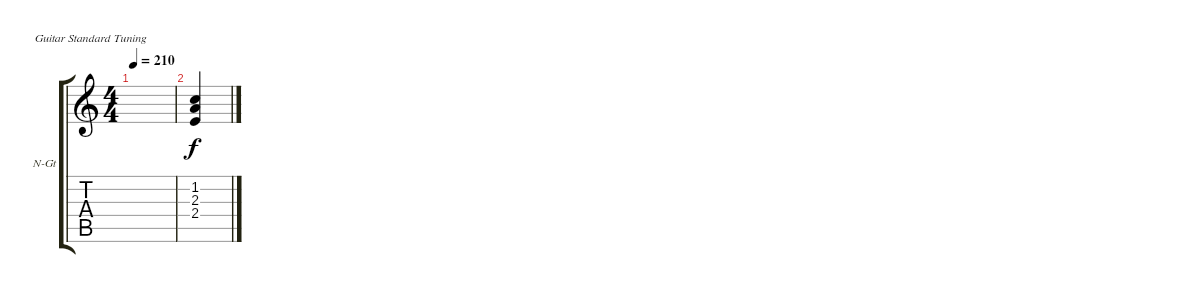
\defaultSystemsLayout 4
\bracketExtendMode groupsimilarinstruments
\firstSystemTrackNameOrientation horizontal
\otherSystemsTrackNameOrientation horizontal
\track ("chords" "N-Gt") {instrument acousticguitarnylon}
\staff {score tabs}
\tuning (E4 B3 G3 D3 A2 E2)
\ts (4 4)
\tempo 210
\clef g2
\ks c
|
(1.2 2.4 2.3).4
